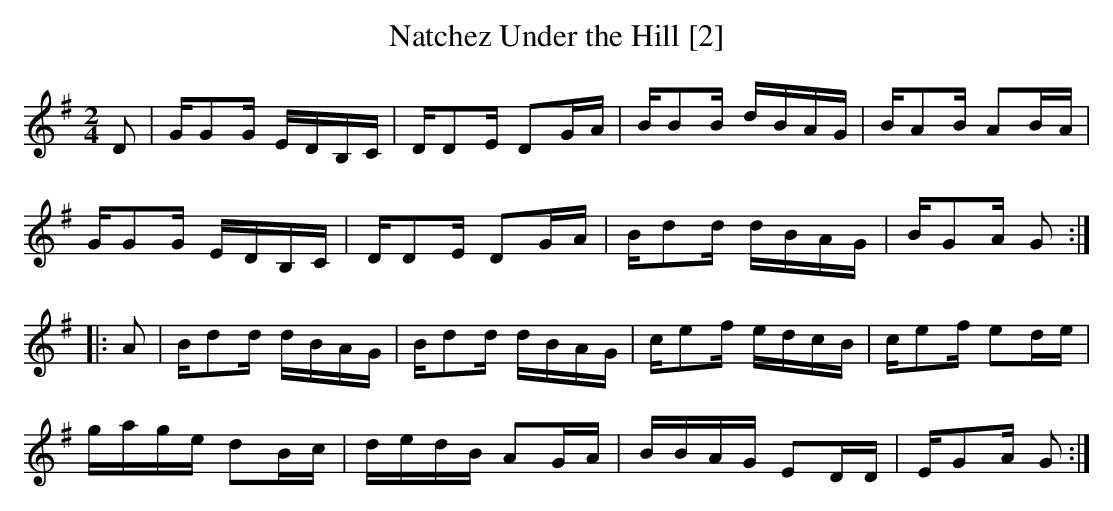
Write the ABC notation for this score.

X:1
T:Natchez Under the Hill [2]
M:2/4
L:1/8
K:G
D|G/GG/ E/D/B,/C/|D/DE/ DG/A/|B/BB/ d/B/A/G/|B/AB/ AB/A/|
G/GG/ E/D/B,/C/|D/DE/ DG/A/|B/dd/ d/B/A/G/|B/GA/ G:|
|:A|B/dd/ d/B/A/G/|B/dd/ d/B/A/G/|c/ef/ e/d/c/B/|c/ef/ ed/e/|
g/a/g/e/ dB/c/|d/e/d/B/ AG/A/|B/B/A/G/ ED/D/|E/GA/ G:|]
